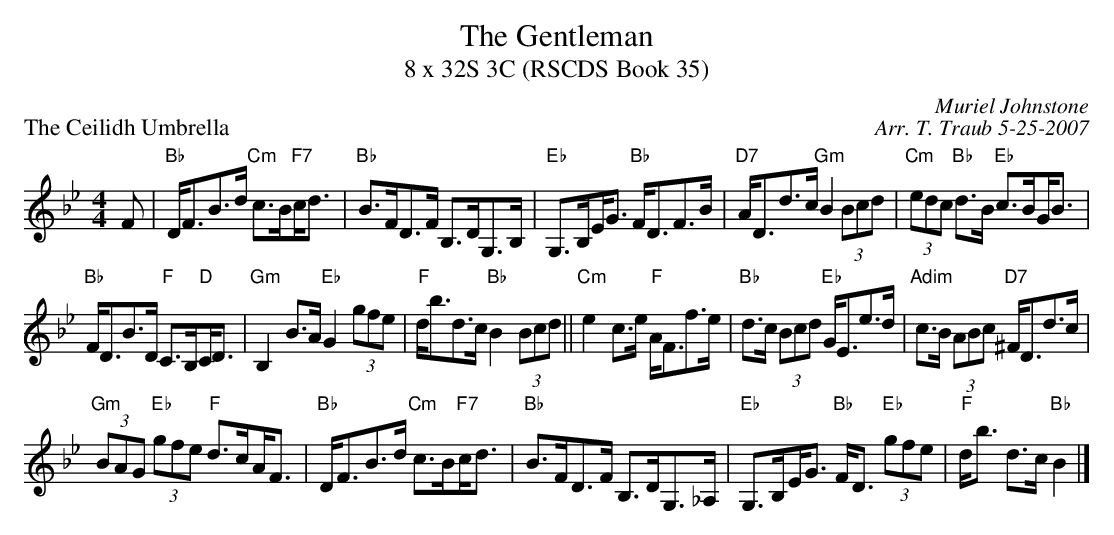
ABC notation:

X:1
T: The Gentleman
T: 8 x 32S 3C (RSCDS Book 35)
P: The Ceilidh Umbrella
C: Muriel Johnstone
C: Arr. T. Traub 5-25-2007
M: 4/4
L: 1/8
K: Bb
F|"Bb"D<FB>d "Cm"c>B"F7"!beambr1!c<d|"Bb"B>FD>F B,>DG,>B,|"Eb"G,>B,!beambr1!E<G "Bb"F<DF>B|"D7"A<Dd>c "Gm"B2 (3Bcd| "Cm"(3edc "Bb"d>B "Eb"c>B!beambr1!G<B|
"Bb"F<DB>D "F"C>B,"D"!beambr1!C<D|"Gm"B,2 B>A "Eb"G2 (3gfe|"F"d<bd>c "Bb"B2 (3Bcd ||"Cm"e2 c>e "F"A<Ff>e|"Bb"d>c (3Bcd "Eb"G<Ee>d|"Adim"c>B (3ABc "D7"^F<Dd>c|
"Gm"(3BAG "Eb"(3gfe "F"d>c!beambr1!A<F|"Bb"D<FB>d "Cm"c>B"F7"!beambr1!c<d|"Bb"B>FD>F B,>DG,>_A,|"Eb"G,>B,!beambr1!E<G "Bb"F<D "Eb"(3gfe|"F"d<b d>c "Bb"B2 |]
